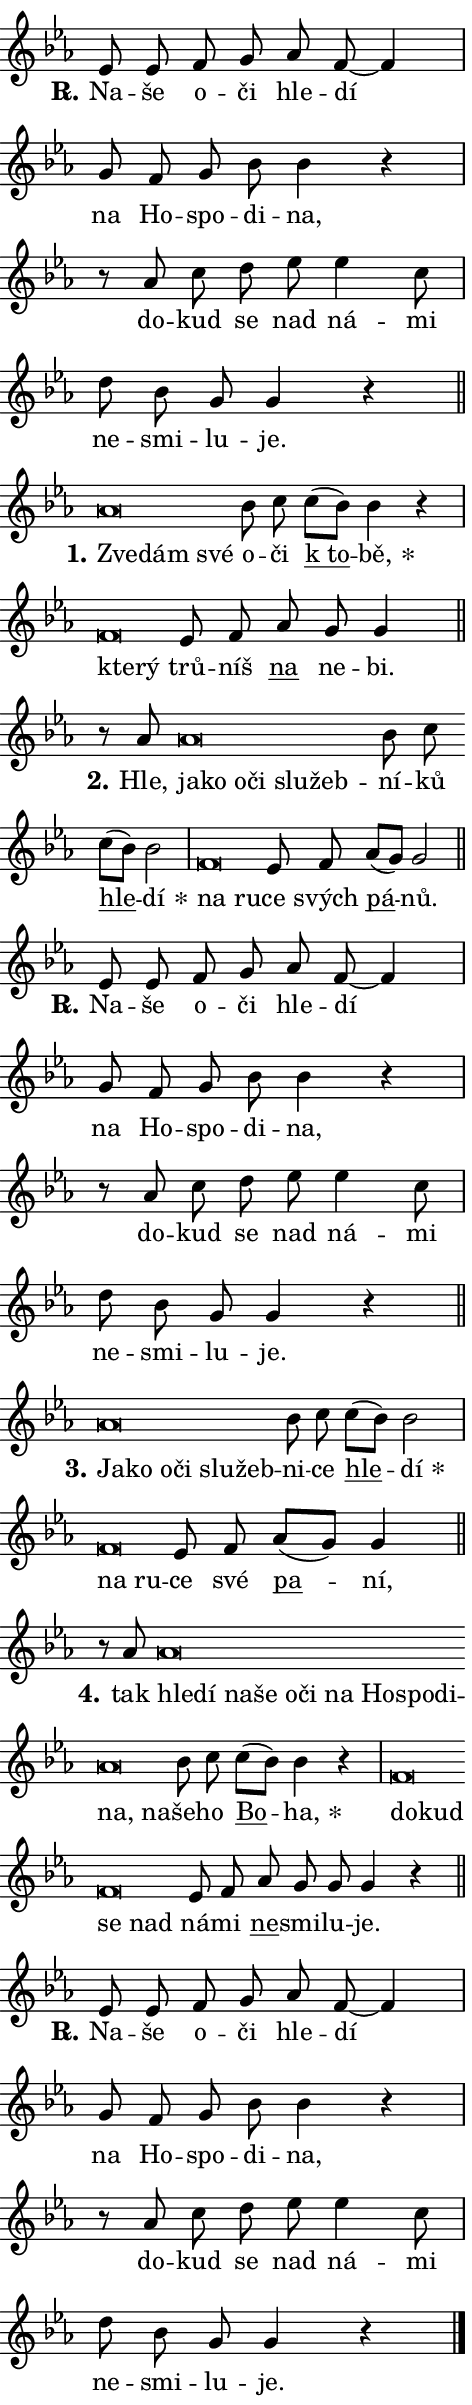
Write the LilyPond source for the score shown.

\version "2.24.0"
\header { tagline = "" }
\paper {
  indent = 0\cm
  top-margin = 0\cm
  right-margin = 0.13\cm % to fit lyric hyphens
  bottom-margin = 0\cm
  left-margin = 0\cm
  paper-width = 8\cm
  page-breaking = #ly:one-page-breaking
  system-system-spacing.basic-distance = #11
  score-system-spacing.basic-distance = #11
  ragged-last = ##f
}


%% Author: Thomas Morley
%% https://lists.gnu.org/archive/html/lilypond-user/2020-05/msg00002.html
#(define (line-position grob)
"Returns position of @var[grob} in current system:
   @code{'start}, if at first time-step
   @code{'end}, if at last time-step
   @code{'middle} otherwise
"
  (let* ((col (ly:item-get-column grob))
         (ln (ly:grob-object col 'left-neighbor))
         (rn (ly:grob-object col 'right-neighbor))
         (col-to-check-left (if (ly:grob? ln) ln col))
         (col-to-check-right (if (ly:grob? rn) rn col))
         (break-dir-left
           (and
             (ly:grob-property col-to-check-left 'non-musical #f)
             (ly:item-break-dir col-to-check-left)))
         (break-dir-right
           (and
             (ly:grob-property col-to-check-right 'non-musical #f)
             (ly:item-break-dir col-to-check-right))))
        (cond ((eqv? 1 break-dir-left) 'start)
              ((eqv? -1 break-dir-right) 'end)
              (else 'middle))))

#(define (tranparent-at-line-position vctor)
  (lambda (grob)
  "Relying on @code{line-position} select the relevant enry from @var{vctor}.
Used to determine transparency,"
    (case (line-position grob)
      ((end) (not (vector-ref vctor 0)))
      ((middle) (not (vector-ref vctor 1)))
      ((start) (not (vector-ref vctor 2))))))

noteHeadBreakVisibility =
#(define-music-function (break-visibility)(vector?)
"Makes @code{NoteHead}s transparent relying on @var{break-visibility}"
#{
  \override NoteHead.transparent =
    #(tranparent-at-line-position break-visibility)
#})

#(define delete-ledgers-for-transparent-note-heads
  (lambda (grob)
    "Reads whether a @code{NoteHead} is transparent.
If so this @code{NoteHead} is removed from @code{'note-heads} from
@var{grob}, which is supposed to be @code{LedgerLineSpanner}.
As a result ledgers are not printed for this @code{NoteHead}"
    (let* ((nhds-array (ly:grob-object grob 'note-heads))
           (nhds-list
             (if (ly:grob-array? nhds-array)
                 (ly:grob-array->list nhds-array)
                 '()))
           ;; Relies on the transparent-property being done before
           ;; Staff.LedgerLineSpanner.after-line-breaking is executed.
           ;; This is fragile ...
           (to-keep
             (remove
               (lambda (nhd)
                 (ly:grob-property nhd 'transparent #f))
               nhds-list)))
      ;; TODO find a better method to iterate over grob-arrays, similiar
      ;; to filter/remove etc for lists
      ;; For now rebuilt from scratch
      (set! (ly:grob-object grob 'note-heads)  '())
      (for-each
        (lambda (nhd)
          (ly:pointer-group-interface::add-grob grob 'note-heads nhd))
        to-keep))))

squashNotes = {
  \override NoteHead.X-extent = #'(-0.2 . 0.2)
  \override NoteHead.Y-extent = #'(-0.75 . 0)
  \override NoteHead.stencil =
    #(lambda (grob)
       (let ((pos (ly:grob-property grob 'staff-position)))
         (begin
           (if (< pos -7) (display "ERROR: Lower brevis then expected\n") (display ""))
           (if (<= pos -6) ly:text-interface::print ly:note-head::print))))
}
unSquashNotes = {
  \revert NoteHead.X-extent
  \revert NoteHead.Y-extent
  \revert NoteHead.stencil
}

hideNotes = \noteHeadBreakVisibility #begin-of-line-visible
unHideNotes = \noteHeadBreakVisibility #all-visible

% work-around for resetting accidentals
% https://lilypond.org/doc/v2.23/Documentation/notation/displaying-rhythms#unmetered-music
cadenzaMeasure = {
  \cadenzaOff
  \partial 1024 s1024
  \cadenzaOn
}

#(define-markup-command (accent layout props text) (markup?)
  "Underline accented syllable"
  (interpret-markup layout props
    #{\markup \override #'(offset . 4.3) \underline { #text }#}))

responsum = \markup \concat {
  "R" \hspace #-1.05 \path #0.1 #'((moveto 0 0.07) (lineto 0.9 0.8)) \hspace #0.05 "."
}

spaceSize = #0.6828661417322834 % exact space size for TeX Gyre Schola

\layout {
  \context {
    \Staff
    \remove "Time_signature_engraver"
    \override LedgerLineSpanner.after-line-breaking = #delete-ledgers-for-transparent-note-heads
  }
  \context {
    \Lyrics {
      \override LyricSpace.minimum-distance = \spaceSize
      \override LyricText.font-name = #"TeX Gyre Schola"
      \override LyricText.font-size = 1
      \override StanzaNumber.font-name = #"TeX Gyre Schola Bold"
      \override StanzaNumber.font-size = 1
    }
  }
  \context {
    \Score 
    \override NoteHead.text =
      #(lambda (grob) 
        (let ((pos (ly:grob-property grob 'staff-position)))
          #{\markup {
            \combine
              \halign #-0.55 \raise #(if (= pos -6) 0 0.5) \override #'(thickness . 2) \draw-line #'(3.2 . 0)
              \musicglyph "noteheads.sM1"
          }#}))
  }
}

% magnetic-lyrics.ily
%
%   written by
%     Jean Abou Samra <jean@abou-samra.fr>
%     Werner Lemberg <wl@gnu.org>
%
%   adapted by
%     Jiri Hon <jiri.hon@gmail.com>
%
% Version 2022-Apr-15

% https://www.mail-archive.com/lilypond-user@gnu.org/msg149350.html

#(define (Left_hyphen_pointer_engraver context)
   "Collect syllable-hyphen-syllable occurrences in lyrics and store
them in properties.  This engraver only looks to the left.  For
example, if the lyrics input is @code{foo -- bar}, it does the
following.

@itemize @bullet
@item
Set the @code{text} property of the @code{LyricHyphen} grob between
@q{foo} and @q{bar} to @code{foo}.

@item
Set the @code{left-hyphen} property of the @code{LyricText} grob with
text @q{foo} to the @code{LyricHyphen} grob between @q{foo} and
@q{bar}.
@end itemize

Use this auxiliary engraver in combination with the
@code{lyric-@/text::@/apply-@/magnetic-@/offset!} hook."
   (let ((hyphen #f)
         (text #f))
     (make-engraver
      (acknowledgers
       ((lyric-syllable-interface engraver grob source-engraver)
        (set! text grob)))
      (end-acknowledgers
       ((lyric-hyphen-interface engraver grob source-engraver)
        ;(when (not (grob::has-interface grob 'lyric-space-interface))
          (set! hyphen grob)));)
      ((stop-translation-timestep engraver)
       (when (and text hyphen)
         (ly:grob-set-object! text 'left-hyphen hyphen))
       (set! text #f)
       (set! hyphen #f)))))

#(define (lyric-text::apply-magnetic-offset! grob)
   "If the space between two syllables is less than the value in
property @code{LyricText@/.details@/.squash-threshold}, move the right
syllable to the left so that it gets concatenated with the left
syllable.

Use this function as a hook for
@code{LyricText@/.after-@/line-@/breaking} if the
@code{Left_@/hyphen_@/pointer_@/engraver} is active."
   (let ((hyphen (ly:grob-object grob 'left-hyphen #f)))
     (when hyphen
       (let ((left-text (ly:spanner-bound hyphen LEFT)))
         (when (grob::has-interface left-text 'lyric-syllable-interface)
           (let* ((common (ly:grob-common-refpoint grob left-text X))
                  (this-x-ext (ly:grob-extent grob common X))
                  (left-x-ext
                   (begin
                     ;; Trigger magnetism for left-text.
                     (ly:grob-property left-text 'after-line-breaking)
                     (ly:grob-extent left-text common X)))
                  ;; `delta` is the gap width between two syllables.
                  (delta (- (interval-start this-x-ext)
                            (interval-end left-x-ext)))
                  (details (ly:grob-property grob 'details))
                  (threshold (assoc-get 'squash-threshold details 0.2)))
             (when (< delta threshold)
               (let* (;; We have to manipulate the input text so that
                      ;; ligatures crossing syllable boundaries are not
                      ;; disabled.  For languages based on the Latin
                      ;; script this is essentially a beautification.
                      ;; However, for non-Western scripts it can be a
                      ;; necessity.
                      (lt (ly:grob-property left-text 'text))
                      (rt (ly:grob-property grob 'text))
                      (is-space (grob::has-interface hyphen 'lyric-space-interface))
                      (space (if is-space " " ""))
                      (extra-delta (if is-space spaceSize 0))
                      ;; Append new syllable.
                      (ltrt-space (if (and (string? lt) (string? rt))
                                (string-append lt space rt)
                                (make-concat-markup (list lt space rt))))
                      ;; Right-align `ltrt` to the right side.
                      (ltrt-space-markup (grob-interpret-markup
                               grob
                               (make-translate-markup
                                (cons (interval-length this-x-ext) 0)
                                (make-right-align-markup ltrt-space)))))
                 (begin
                   ;; Don't print `left-text`.
                   (ly:grob-set-property! left-text 'stencil #f)
                   ;; Set text and stencil (which holds all collected
                   ;; syllables so far) and shift it to the left.
                   (ly:grob-set-property! grob 'text ltrt-space)
                   (ly:grob-set-property! grob 'stencil ltrt-space-markup)
                   (ly:grob-translate-axis! grob (- (- delta extra-delta)) X))))))))))


#(define (lyric-hyphen::displace-bounds-first grob)
   ;; Make very sure this callback isn't triggered too early.
   (let ((left (ly:spanner-bound grob LEFT))
         (right (ly:spanner-bound grob RIGHT)))
     (ly:grob-property left 'after-line-breaking)
     (ly:grob-property right 'after-line-breaking)
     (ly:lyric-hyphen::print grob)))

squashThreshold = #0.4

\layout {
  \context {
    \Lyrics
    \consists #Left_hyphen_pointer_engraver
    \override LyricText.after-line-breaking =
      #lyric-text::apply-magnetic-offset!
    \override LyricHyphen.stencil = #lyric-hyphen::displace-bounds-first
    \override LyricText.details.squash-threshold = \squashThreshold
    \override LyricHyphen.minimum-distance = 0
    \override LyricHyphen.minimum-length = \squashThreshold
  }
}

squashText = \override LyricText.details.squash-threshold = 9999
unSquashText = \override LyricText.details.squash-threshold = \squashThreshold

leftText = \override LyricText.self-alignment-X = #LEFT
unLeftText = \revert LyricText.self-alignment-X

starOffset = #(lambda (grob) 
                (let ((x_offset (ly:self-alignment-interface::aligned-on-x-parent grob)))
                  (if (= x_offset 0) 0 (+ x_offset 1.2))))

star = #(define-music-function (syllable)(string?)
"Append star separator at the end of a syllable"
#{
  \once \override LyricText.X-offset = #starOffset
  \lyricmode { \markup {
    #syllable
    \override #'((font-name . "TeX Gyre Schola Bold")) \hspace #0.2 \lower #0.65 \larger "*"
  } }
#})

starAccent = #(define-music-function (syllable)(string?)
"Append star separator at the end of a syllable and make accent"
#{
  \once \override LyricText.X-offset = #starOffset
  \lyricmode { \markup {
    \accent #syllable
    \override #'((font-name . "TeX Gyre Schola Bold")) \hspace #0.2 \lower #0.65 \larger "*"
  } }
#})

breath = #(define-music-function (syllable)(string?)
"Append breathing indicator at the end of a syllable"
#{
  \lyricmode { \markup { #syllable "+" } }
#})

optionalBreath = #(define-music-function (syllable)(string?)
"Append optional breathing indicator at the end of a syllable"
#{
  \lyricmode { \markup { #syllable "(+)" } }
#})


\score {
    <<
        \new Voice = "melody" { \cadenzaOn \key es \major \relative { es'8 es f g as f~ f4 \cadenzaMeasure \bar "|" g8 f g bes bes4 r \cadenzaMeasure \bar "|" r8 as c d es es4 c8 \cadenzaMeasure \bar "|" d bes g g4 r \cadenzaMeasure \bar "||" \break } }
        \new Lyrics \lyricsto "melody" { \lyricmode { \set stanza = \responsum
Na -- še o -- či hle -- dí na Ho -- spo -- di -- na, do -- kud se nad ná -- mi ne -- smi -- lu -- je. } }
    >>
    \layout {}
}

\score {
    <<
        \new Voice = "melody" { \cadenzaOn \key es \major \relative { \squashNotes as'\breve*1/16 \hideNotes \breve*1/16 \breve*1/16 \bar "" \unHideNotes \unSquashNotes bes8 c \bar "" c[( bes)] bes4 r \cadenzaMeasure \bar "|" \squashNotes f\breve*1/16 \hideNotes \breve*1/16 \bar "" \unHideNotes \unSquashNotes es8 f \bar "" as g g4 \cadenzaMeasure \bar "||" \break } }
        \new Lyrics \lyricsto "melody" { \lyricmode { \set stanza = "1."
\leftText Zve -- \squashText dám své \unLeftText \unSquashText o -- či \markup \accent "k to" -- \star bě, \leftText kte -- \squashText rý \unLeftText \unSquashText trů -- níš \markup \accent na ne -- bi. } }
    >>
    \layout {}
}

\score {
    <<
        \new Voice = "melody" { \cadenzaOn \key es \major \relative { r8 as'8 \squashNotes as\breve*1/16 \hideNotes \breve*1/16 \bar "" \breve*1/16 \bar "" \breve*1/16 \bar "" \breve*1/16 \breve*1/16 \bar "" \unHideNotes \unSquashNotes bes8 c \bar "" c[( bes)] bes2 \cadenzaMeasure \bar "|" \squashNotes f\breve*1/16 \hideNotes \breve*1/16 \bar "" \unHideNotes \unSquashNotes es8 f \bar "" as[( g)] g2 \cadenzaMeasure \bar "||" \break } }
        \new Lyrics \lyricsto "melody" { \lyricmode { \set stanza = "2."
Hle, \leftText ja -- \squashText ko o -- či slu -- žeb -- \unLeftText \unSquashText ní -- ků \markup \accent hle -- \star dí \leftText na \squashText ru -- \unLeftText \unSquashText ce svých \markup \accent pá -- nů. } }
    >>
    \layout {}
}

\score {
    <<
        \new Voice = "melody" { \cadenzaOn \key es \major \relative { es'8 es f g as f~ f4 \cadenzaMeasure \bar "|" g8 f g bes bes4 r \cadenzaMeasure \bar "|" r8 as c d es es4 c8 \cadenzaMeasure \bar "|" d bes g g4 r \cadenzaMeasure \bar "||" \break } }
        \new Lyrics \lyricsto "melody" { \lyricmode { \set stanza = \responsum
Na -- še o -- či hle -- dí na Ho -- spo -- di -- na, do -- kud se nad ná -- mi ne -- smi -- lu -- je. } }
    >>
    \layout {}
}

\score {
    <<
        \new Voice = "melody" { \cadenzaOn \key es \major \relative { \squashNotes as'\breve*1/16 \hideNotes \breve*1/16 \bar "" \breve*1/16 \bar "" \breve*1/16 \bar "" \breve*1/16 \breve*1/16 \bar "" \unHideNotes \unSquashNotes bes8 c \bar "" c[( bes)] bes2 \cadenzaMeasure \bar "|" \squashNotes f\breve*1/16 \hideNotes \breve*1/16 \bar "" \unHideNotes \unSquashNotes es8 f \bar "" as[( g)] g4 \cadenzaMeasure \bar "||" \break } }
        \new Lyrics \lyricsto "melody" { \lyricmode { \set stanza = "3."
\leftText Ja -- \squashText ko o -- či slu -- žeb -- \unLeftText \unSquashText ni -- ce \markup \accent hle -- \star dí \leftText na \squashText ru -- \unLeftText \unSquashText ce své \markup \accent pa -- ní, } }
    >>
    \layout {}
}

\score {
    <<
        \new Voice = "melody" { \cadenzaOn \key es \major \relative { r8 as'8 \squashNotes as\breve*1/16 \hideNotes \breve*1/16 \bar "" \breve*1/16 \bar "" \breve*1/16 \bar "" \breve*1/16 \bar "" \breve*1/16 \bar "" \breve*1/16 \bar "" \breve*1/16 \bar "" \breve*1/16 \bar "" \breve*1/16 \bar "" \breve*1/16 \breve*1/16 \bar "" \unHideNotes \unSquashNotes bes8 c \bar "" c[( bes)] bes4 r \cadenzaMeasure \bar "|" \squashNotes f\breve*1/16 \hideNotes \breve*1/16 \bar "" \breve*1/16 \breve*1/16 \bar "" \unHideNotes \unSquashNotes es8 f \bar "" as g g g4 r \cadenzaMeasure \bar "||" \break } }
        \new Lyrics \lyricsto "melody" { \lyricmode { \set stanza = "4."
tak \leftText hle -- \squashText dí na -- še o -- či na Ho -- spo -- di -- na, na -- \unLeftText \unSquashText še -- ho \markup \accent Bo -- \star ha, \leftText do -- \squashText kud se nad \unLeftText \unSquashText ná -- mi \markup \accent ne -- smi -- lu -- je. } }
    >>
    \layout {}
}

\score {
    <<
        \new Voice = "melody" { \cadenzaOn \key es \major \relative { es'8 es f g as f~ f4 \cadenzaMeasure \bar "|" g8 f g bes bes4 r \cadenzaMeasure \bar "|" r8 as c d es es4 c8 \cadenzaMeasure \bar "|" d bes g g4 r \cadenzaMeasure \bar "||" \break } \bar "|." }
        \new Lyrics \lyricsto "melody" { \lyricmode { \set stanza = \responsum
Na -- še o -- či hle -- dí na Ho -- spo -- di -- na, do -- kud se nad ná -- mi ne -- smi -- lu -- je. } }
    >>
    \layout {}
}
